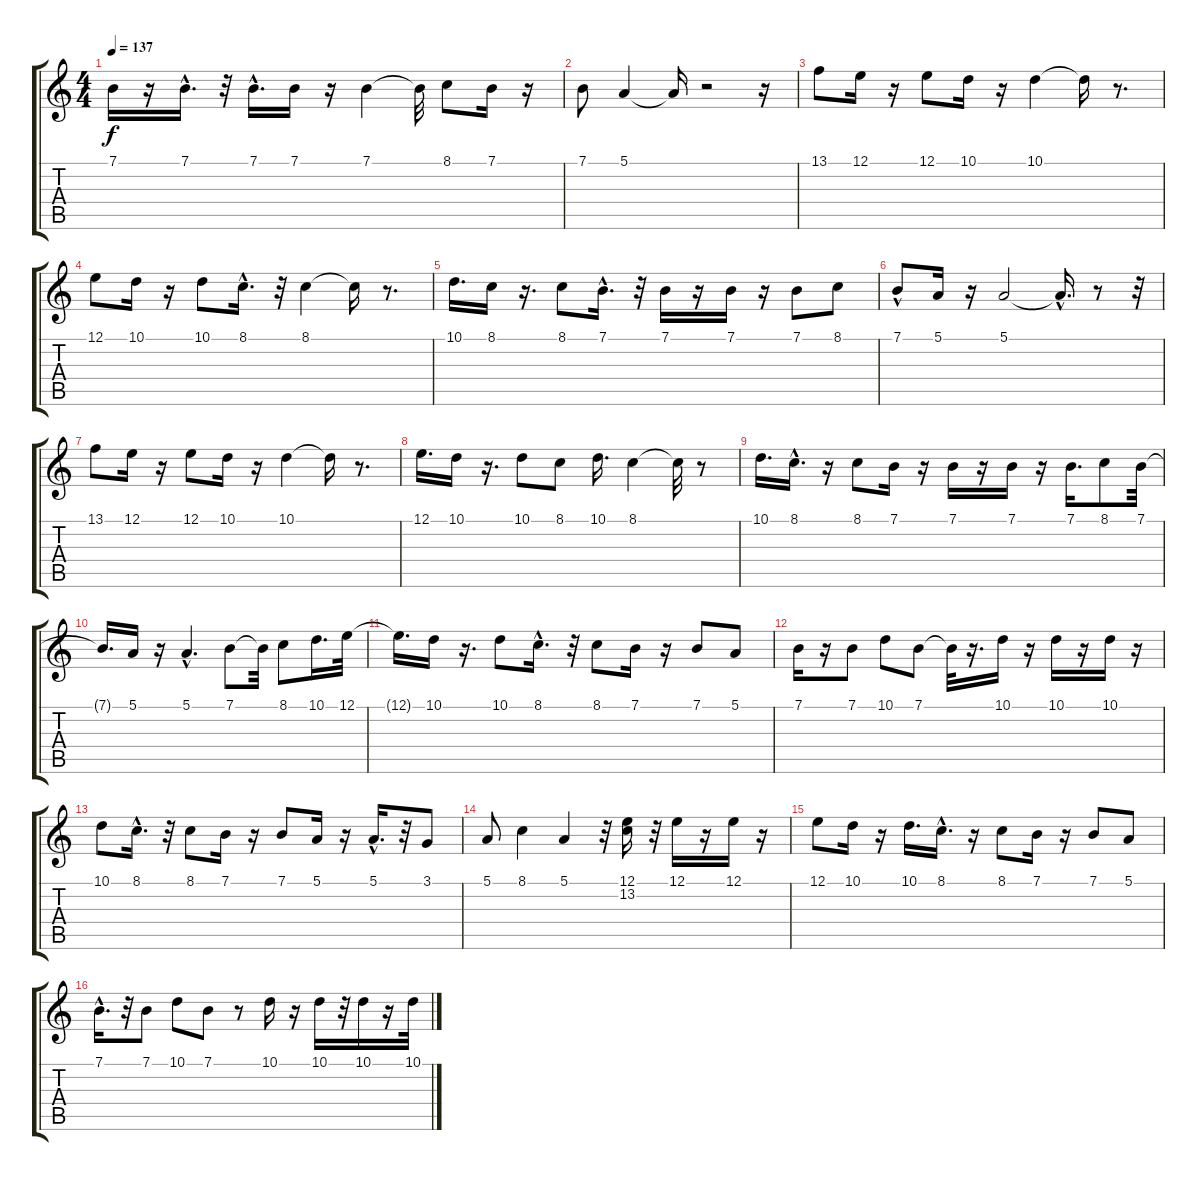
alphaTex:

\track "" {instrument choiraahs}
\staff {score tabs}
\tuning (E4 B3 G3 D3 A2 E2) {hide}
\ts (4 4)
\tempo 137
\clef g2
\ks c
7.1.16{dy f} r.16 7.1{hac}.16{d} r.32 7.1{hac}.16{d} 7.1.16 r.16 7.1.4 7.1{t}.32 8.1.8 7.1.16 r.16 |
7.1.8 5.1.4 5.1{t}.16 r.2 r.16 |
13.1.8 12.1.16 r.16 12.1.8 10.1.16 r.16 10.1.4 10.1{t}.16 r.8{d} |
12.1.8 10.1.16 r.16 10.1.8 8.1{hac}.16{d} r.32 8.1.4 8.1{t}.16 r.8{d} |
10.1.16{d} 8.1.16 r.16{d} 8.1.8 7.1{hac}.16{d} r.32 7.1.16 r.16 7.1.16 r.16 7.1.8 8.1.8 |
7.1{hac}.8 5.1.16 r.16 5.1.2 5.1{hac t}.16{d} r.8 r.32 |
13.1.8 12.1.16 r.16 12.1.8 10.1.16 r.16 10.1.4 10.1{t}.16 r.8{d} |
12.1.16{d} 10.1.16 r.16{d} 10.1.8 8.1.8 10.1.16{d} 8.1.4 8.1{t}.32 r.8 |
10.1.16{d} 8.1{hac}.16{d} r.16 8.1.8 7.1.16 r.16 7.1.16 r.16 7.1.16 r.16 7.1.16{d} 8.1.8 7.1.32 |
7.1{t}.16{d} 5.1.16 r.16 5.1{hac}.4{d} 7.1.8 7.1{t}.32 8.1.8 10.1.16{d} 12.1.32 |
12.1{t}.16{d} 10.1.16 r.16{d} 10.1.8 8.1{hac}.16{d} r.32 8.1.8 7.1.16 r.16 7.1.8 5.1.8 |
7.1.16 r.16 7.1.8 10.1.8 7.1.8 7.1{t}.32 r.16{d} 10.1.16 r.16 10.1.16 r.16 10.1.16 r.16 |
10.1.8 8.1{hac}.16{d} r.32 8.1.8 7.1.16 r.16 7.1.8 5.1.16 r.16 5.1{hac}.16{d} r.32 3.1.8 |
5.1.8 8.1.4 5.1.4 r.32 (12.1 13.2).16 r.32 12.1.16 r.16 12.1.16 r.16 |
12.1.8 10.1.16 r.16 10.1.16{d} 8.1{hac}.16{d} r.16 8.1.8 7.1.16 r.16 7.1.8 5.1.8 |
7.1{hac}.16{d} r.32 7.1.8 10.1.8 7.1.8 r.8 10.1.16 r.16 10.1.16 r.32 10.1.16 r.16 10.1.32
